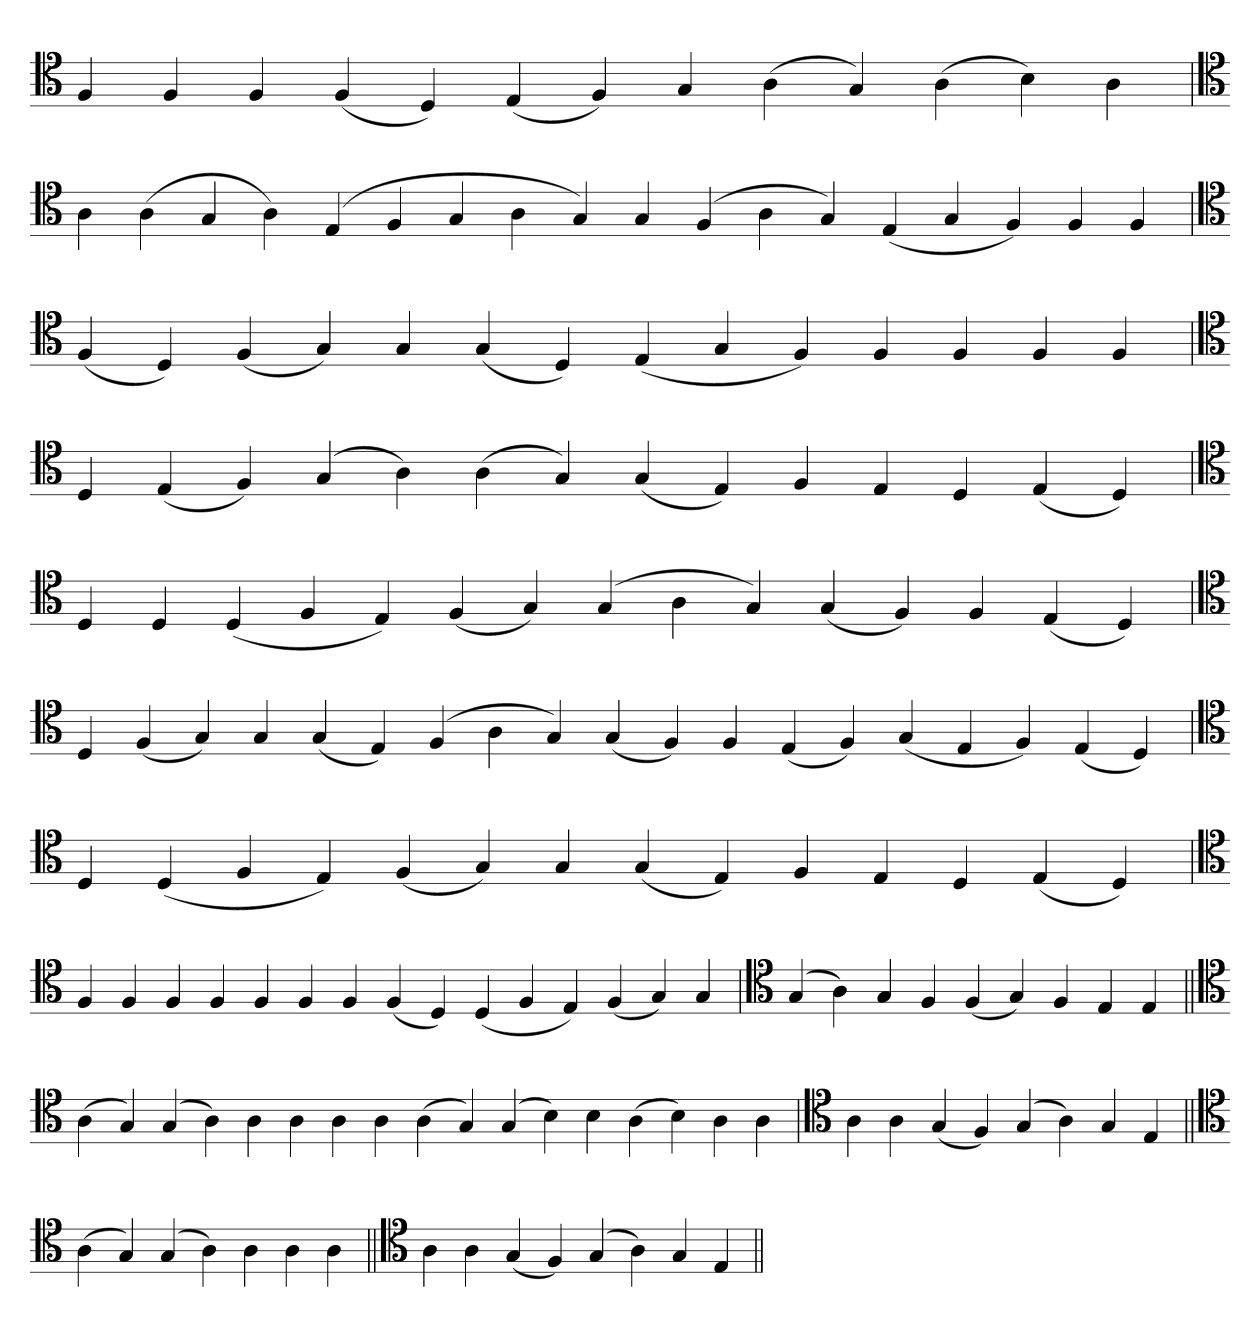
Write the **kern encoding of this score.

**kern
*part1
*staff1
*clefC4
=
4F
4F
4F
(4F
4D)
(4E
4F)
4G
(4A
4G)
(4A
4B)
4A
=`
*clefC4
4A
(4A
4G
4A)
(4E
4F
4G
4A
4G)
4G
(4F
4A
4G)
(4E
4G
4F)
4F
4F
='
*clefC4
(4F
4D)
(4F
4G)
4G
(4G
4D)
(4E
4G
4F)
4F
4F
4F
4F
=`
*clefC4
4D
(4E
4F)
(4G
4A)
(4A
4G)
(4G
4E)
4F
4E
4D
(4E
4D)
='
*clefC4
4D
4D
(4D
4F
4E)
(4F
4G)
(4G
4A
4G)
(4G
4F)
4F
(4E
4D)
=
*clefC4
4D
(4F
4G)
4G
(4G
4E)
(4F
4A
4G)
(4G
4F)
4F
(4E
4F)
(4G
4E
4F)
(4E
4D)
='
*clefC4
4D
(4D
4F
4E)
(4F
4G)
4G
(4G
4E)
4F
4E
4D
(4E
4D)
=
*clefC4
4F
4F
4F
4F
4F
4F
4F
(4F
4D)
(4D
4F
4E)
(4F
4G)
4G
=`
*clefC4
(4G
4A)
4G
4F
(4F
4G)
4F
4E
4E
=||
*clefC4
(4A
4G)
(4G
4A)
4A
4A
4A
4A
(4A
4G)
(4G
4B)
4B
(4A
4B)
4A
4A
=
*clefC4
4A
4A
(4G
4F)
(4G
4A)
4G
4E
=||
*clefC4
(4A
4G)
(4G
4A)
4A
4A
4A
=||
*clefC4
4A
4A
(4G
4F)
(4G
4A)
4G
4E
=||
*-
